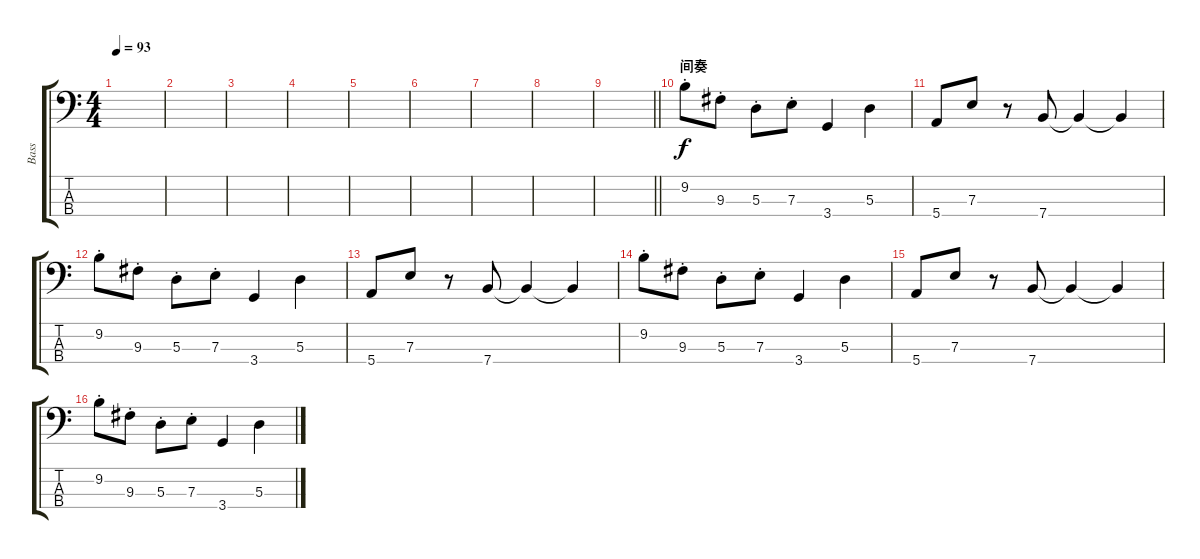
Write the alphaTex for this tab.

\track ("Bass" "Bass") {instrument electricbassfinger}
\staff {score tabs}
\tuning (G2 D2 A1 E1) {hide}
\ts (4 4)
\tempo 93
\clef f4
\ks c
|
|
|
|
|
|
|
|
\barLineRight lightlight
|
\section ("" "间奏")
9.2{st}.8 9.3{st}.8 5.3{st}.8 7.3{st}.8 3.4.4 5.3.4 |
5.4.8 7.3.8 r.8 7.4.8 7.4{t}.4 7.4{t}.4 |
9.2{st}.8 9.3{st}.8 5.3{st}.8 7.3{st}.8 3.4.4 5.3.4 |
5.4.8 7.3.8 r.8 7.4.8 7.4{t}.4 7.4{t}.4 |
9.2{st}.8 9.3{st}.8 5.3{st}.8 7.3{st}.8 3.4.4 5.3.4 |
5.4.8 7.3.8 r.8 7.4.8 7.4{t}.4 7.4{t}.4 |
9.2{st}.8 9.3{st}.8 5.3{st}.8 7.3{st}.8 3.4.4 5.3.4
